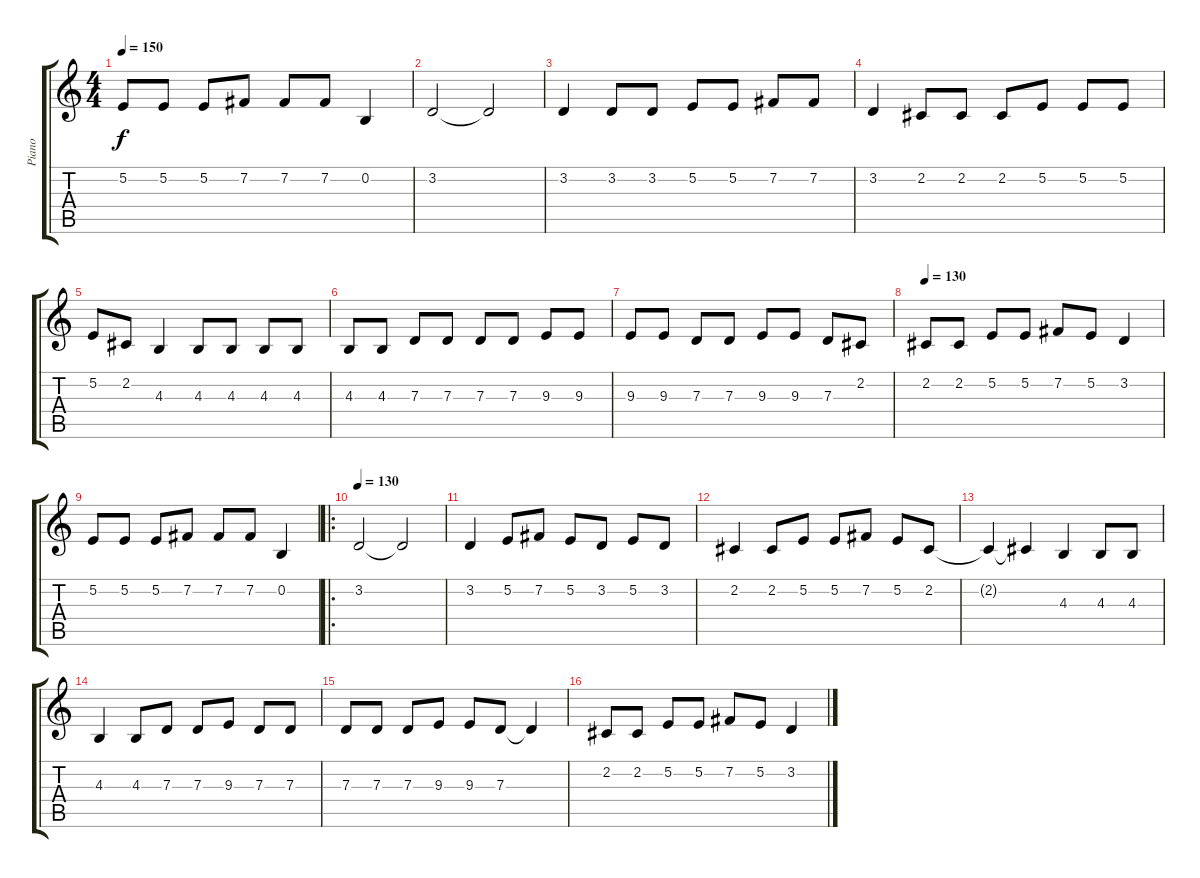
\track ("Piano" "Piano") {instrument acousticgrandpiano}
\staff {score tabs}
\tuning (E4 B3 G3 D3 A2 E2) {hide}
\ts (4 4)
\tempo 150
\clef g2
\ks c
5.2.8{dy f} 5.2.8 5.2.8 7.2.8 7.2.8 7.2.8 0.2.4 |
3.2.2{volume 10} 3.2{t}.2 |
3.2.4 3.2.8 3.2.8 5.2.8 5.2.8 7.2.8 7.2.8 |
3.2.4 2.2.8 2.2.8 2.2.8 5.2.8 5.2.8 5.2.8 |
5.2.8 2.2.8 4.3.4 4.3.8 4.3.8 4.3.8 4.3.8 |
4.3.8 4.3.8 7.3.8 7.3.8 7.3.8 7.3.8 9.3.8 9.3.8 |
9.3.8 9.3.8 7.3.8 7.3.8 9.3.8 9.3.8 7.3.8 2.2.8 |
\tempo 130
2.2.8 2.2.8 5.2.8 5.2.8 7.2.8 5.2.8 3.2.4 |
5.2.8 5.2.8 5.2.8 7.2.8 7.2.8 7.2.8 0.2.4 |
\ro
\tempo 130
3.2.2 3.2{t}.2 |
3.2.4 5.2.8 7.2.8 5.2.8 3.2.8 5.2.8 3.2.8 |
2.2.4 2.2.8 5.2.8 5.2.8 7.2.8 5.2.8 2.2.8 |
2.2{t}.4 2.2{t}.4 4.3.4 4.3.8 4.3.8 |
4.3.4 4.3.8 7.3.8 7.3.8 9.3.8 7.3.8 7.3.8 |
7.3.8 7.3.8 7.3.8 9.3.8 9.3.8 7.3.8 7.3{t}.4 |
2.2.8 2.2.8 5.2.8 5.2.8 7.2.8 5.2.8 3.2.4
